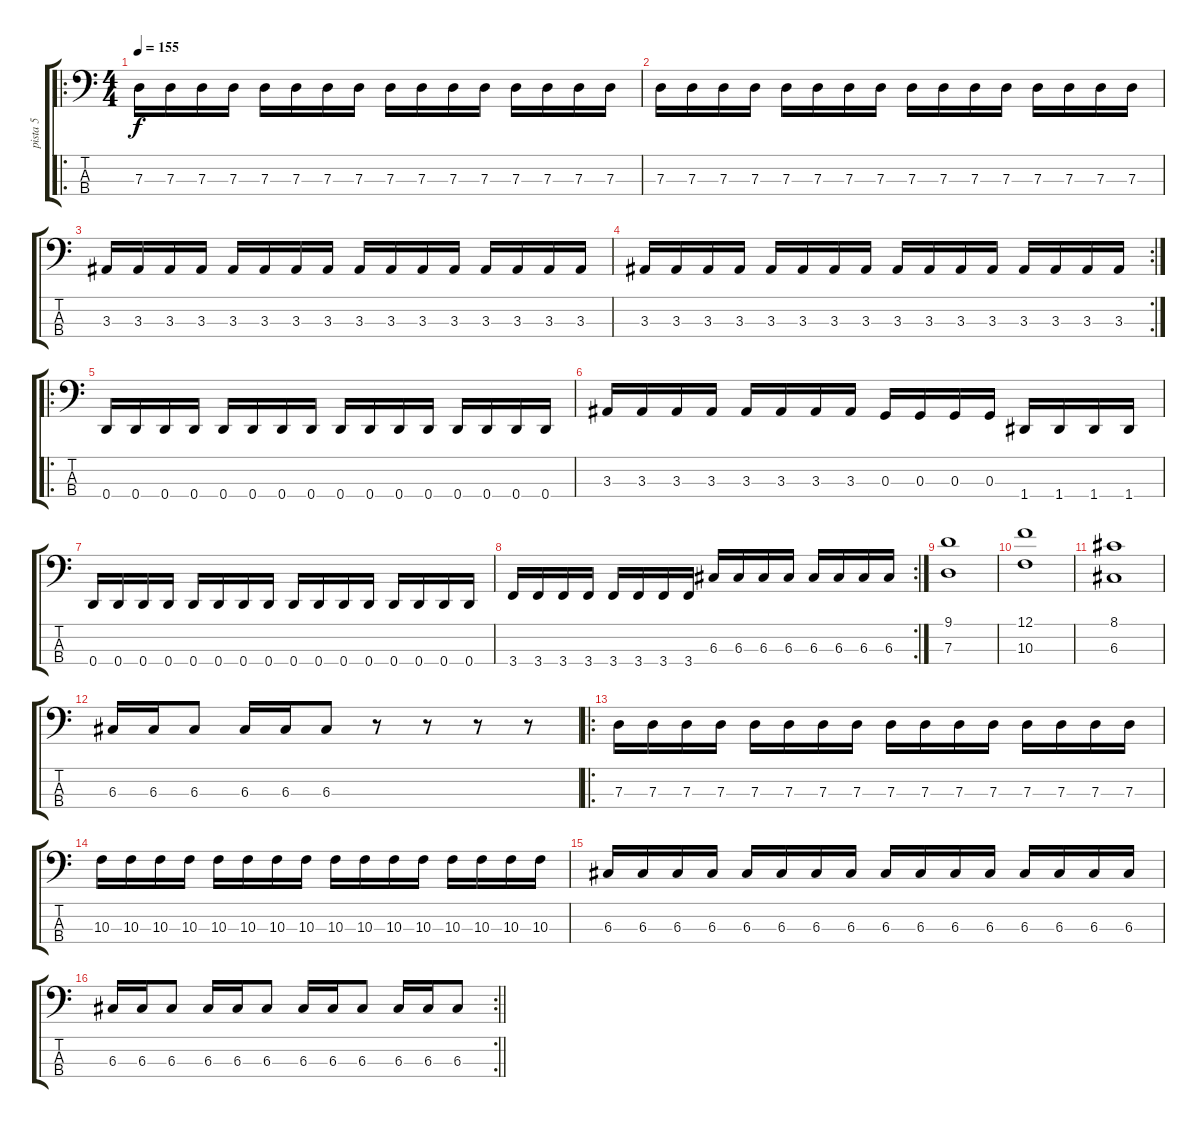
\track ("pista 5" "pista 5") {instrument electricbassfinger}
\staff {score tabs}
\tuning (F2 C2 G1 D1) {hide}
\ro
\ts (4 4)
\tempo 155
\clef f4
\ks c
7.3.16{dy f} 7.3.16 7.3.16 7.3.16 7.3.16 7.3.16 7.3.16 7.3.16 7.3.16 7.3.16 7.3.16 7.3.16 7.3.16 7.3.16 7.3.16 7.3.16 |
7.3.16 7.3.16 7.3.16 7.3.16 7.3.16 7.3.16 7.3.16 7.3.16 7.3.16 7.3.16 7.3.16 7.3.16 7.3.16 7.3.16 7.3.16 7.3.16 |
3.3.16 3.3.16 3.3.16 3.3.16 3.3.16 3.3.16 3.3.16 3.3.16 3.3.16 3.3.16 3.3.16 3.3.16 3.3.16 3.3.16 3.3.16 3.3.16 |
\rc 2
3.3.16 3.3.16 3.3.16 3.3.16 3.3.16 3.3.16 3.3.16 3.3.16 3.3.16 3.3.16 3.3.16 3.3.16 3.3.16 3.3.16 3.3.16 3.3.16 |
\ro
0.4.16 0.4.16 0.4.16 0.4.16 0.4.16 0.4.16 0.4.16 0.4.16 0.4.16 0.4.16 0.4.16 0.4.16 0.4.16 0.4.16 0.4.16 0.4.16 |
3.3.16 3.3.16 3.3.16 3.3.16 3.3.16 3.3.16 3.3.16 3.3.16 0.3.16 0.3.16 0.3.16 0.3.16 1.4.16 1.4.16 1.4.16 1.4.16 |
0.4.16 0.4.16 0.4.16 0.4.16 0.4.16 0.4.16 0.4.16 0.4.16 0.4.16 0.4.16 0.4.16 0.4.16 0.4.16 0.4.16 0.4.16 0.4.16 |
\rc 2
3.4.16 3.4.16 3.4.16 3.4.16 3.4.16 3.4.16 3.4.16 3.4.16 6.3.16 6.3.16 6.3.16 6.3.16 6.3.16 6.3.16 6.3.16 6.3.16 |
(9.1 7.3).1 |
(12.1 10.3).1 |
(8.1 6.3).1 |
6.3.16 6.3.16 6.3.8 6.3.16 6.3.16 6.3.8 r.8 r.8 r.8 r.8 |
\ro
7.3.16 7.3.16 7.3.16 7.3.16 7.3.16 7.3.16 7.3.16 7.3.16 7.3.16 7.3.16 7.3.16 7.3.16 7.3.16 7.3.16 7.3.16 7.3.16 |
10.3.16 10.3.16 10.3.16 10.3.16 10.3.16 10.3.16 10.3.16 10.3.16 10.3.16 10.3.16 10.3.16 10.3.16 10.3.16 10.3.16 10.3.16 10.3.16 |
6.3.16 6.3.16 6.3.16 6.3.16 6.3.16 6.3.16 6.3.16 6.3.16 6.3.16 6.3.16 6.3.16 6.3.16 6.3.16 6.3.16 6.3.16 6.3.16 |
\rc 2
\barLineRight lightlight
6.3.16 6.3.16 6.3.8 6.3.16 6.3.16 6.3.8 6.3.16 6.3.16 6.3.8 6.3.16 6.3.16 6.3.8
